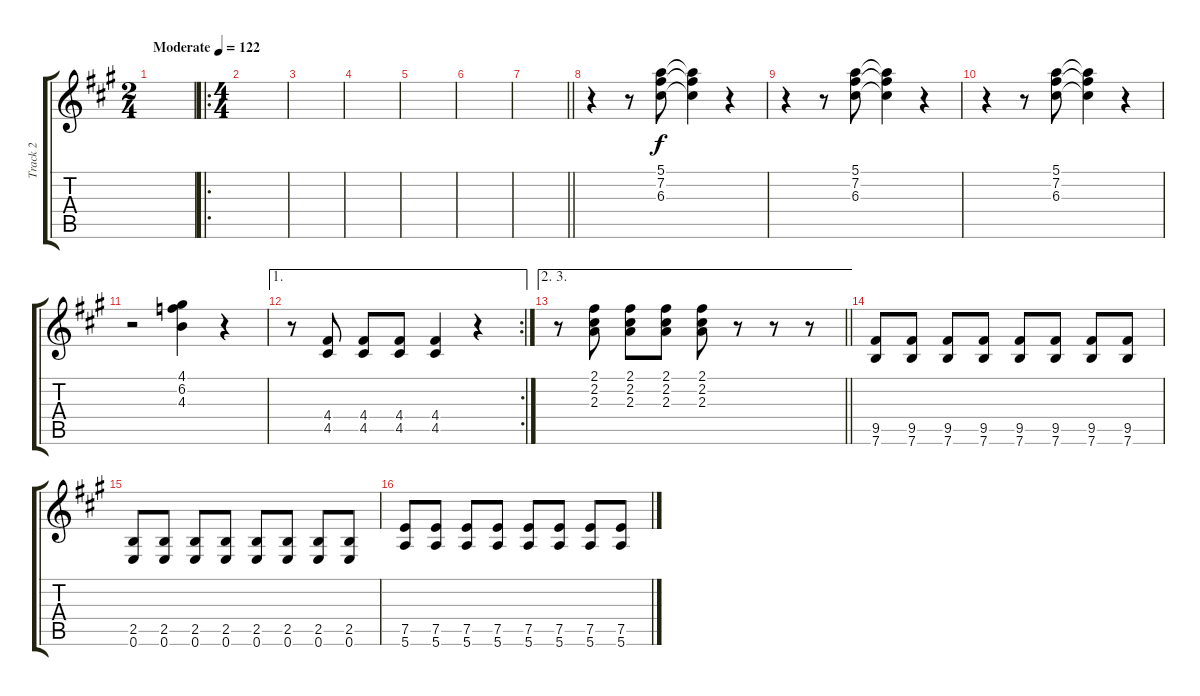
\track ("Track 2" "Track 2") {instrument electricguitarjazz}
\staff {score tabs}
\tuning (E4 B3 G3 D3 A2 E2) {hide}
\ts (2 4)
\tempo (122 "Moderate")
\clef g2
\ks a
|
\ro
\ts (4 4)
|
|
|
|
|
\barLineRight lightlight
|
r.4 r.8 (5.1 7.2 6.3).8 (5.1{t} 7.2{t} 6.3{t}).4 r.4 |
r.4 r.8 (5.1 7.2 6.3).8 (5.1{t} 7.2{t} 6.3{t}).4 r.4 |
r.4 r.8 (5.1 7.2 6.3).8 (5.1{t} 7.2{t} 6.3{t}).4 r.4 |
r.2 (4.1 6.2 4.3).4 r.4 |
\ae 1
\rc 2
r.8 (4.4 4.5).8 (4.4 4.5).8 (4.4 4.5).8 (4.4 4.5).4 r.4 |
\ae (2 3)
\barLineRight lightlight
r.8 (2.1 2.2 2.3).8 (2.1 2.2 2.3).8 (2.1 2.2 2.3).8 (2.1 2.2 2.3).8 r.8 r.8 r.8 |
(9.5 7.6).8 (9.5 7.6).8 (9.5 7.6).8 (9.5 7.6).8 (9.5 7.6).8 (9.5 7.6).8 (9.5 7.6).8 (9.5 7.6).8 |
(2.5 0.6).8 (2.5 0.6).8 (2.5 0.6).8 (2.5 0.6).8 (2.5 0.6).8 (2.5 0.6).8 (2.5 0.6).8 (2.5 0.6).8 |
(7.5 5.6).8 (7.5 5.6).8 (7.5 5.6).8 (7.5 5.6).8 (7.5 5.6).8 (7.5 5.6).8 (7.5 5.6).8 (7.5 5.6).8
